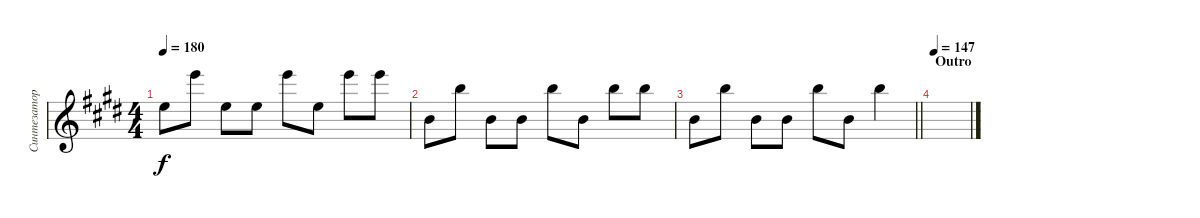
\track ("Синтезатор" "Синтезатор") {instrument pad3polysynth}
\staff {score}
\tuning (E4 B3 G3 D3 A2 E2) {hide}
\ts (4 4)
\tempo 180
\clef g2
\ks c#minor
17.2.8{dy f} 24.1.8 17.2.8 17.2.8 24.1.8 17.2.8 24.1.8 24.1.8 |
12.2.8 19.1.8 12.2.8 12.2.8 19.1.8 12.2.8 19.1.8 19.1.8 |
\barLineRight lightlight
12.2.8 19.1.8 12.2.8 12.2.8 19.1.8 12.2.8 19.1.4 |
\section ("" "Outro")
\tempo 147
